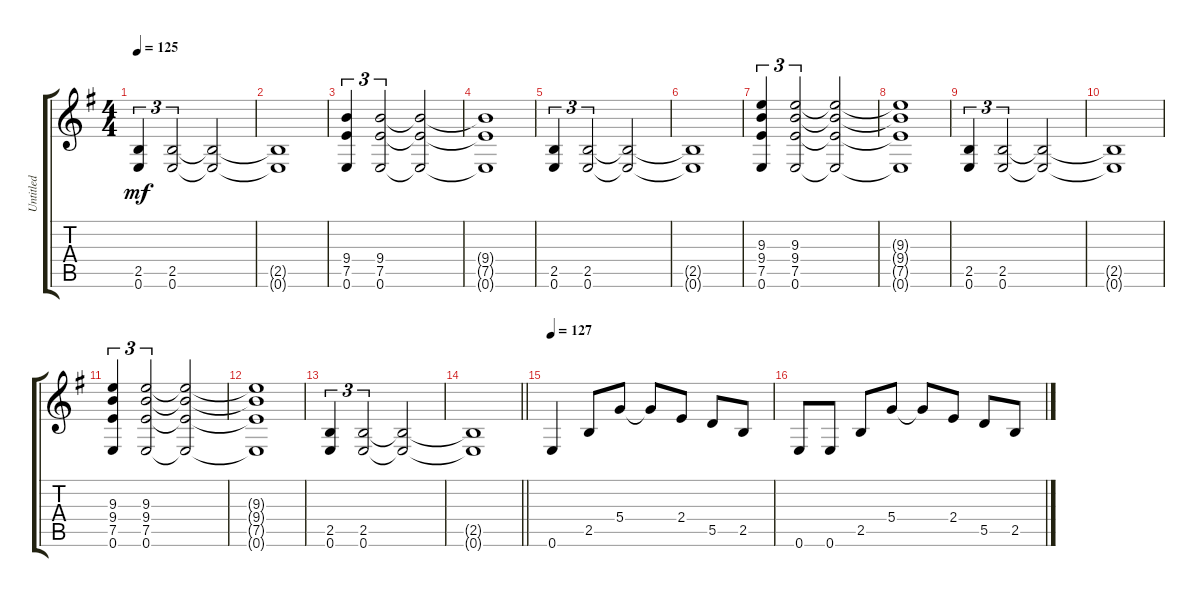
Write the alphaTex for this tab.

\track ("Untitled" "Untitled") {instrument overdrivenguitar}
\staff {score tabs}
\tuning (E4 B3 G3 D3 A2 E2) {hide}
\ts (4 4)
\tempo 125
\clef g2
\ks g
(2.5 0.6).4{tu (3 2) dy mf instrument overdrivenguitar} (2.5 0.6).2{tu (3 2)} (2.5{t} 0.6{t}).2 |
(2.5{t} 0.6{t}).1 |
(9.4 7.5 0.6).4{tu (3 2)} (9.4 7.5 0.6).2{tu (3 2)} (9.4{t} 7.5{t} 0.6{t}).2 |
(9.4{t} 7.5{t} 0.6{t}).1 |
(2.5 0.6).4{tu (3 2)} (2.5 0.6).2{tu (3 2)} (2.5{t} 0.6{t}).2 |
(2.5{t} 0.6{t}).1 |
(9.3 9.4 7.5 0.6).4{tu (3 2)} (9.3 9.4 7.5 0.6).2{tu (3 2)} (9.3{t} 9.4{t} 7.5{t} 0.6{t}).2 |
(9.3{t} 9.4{t} 7.5{t} 0.6{t}).1 |
(2.5 0.6).4{tu (3 2)} (2.5 0.6).2{tu (3 2)} (2.5{t} 0.6{t}).2 |
(2.5{t} 0.6{t}).1 |
(9.3 9.4 7.5 0.6).4{tu (3 2)} (9.3 9.4 7.5 0.6).2{tu (3 2)} (9.3{t} 9.4{t} 7.5{t} 0.6{t}).2 |
(9.3{t} 9.4{t} 7.5{t} 0.6{t}).1 |
(2.5 0.6).4{tu (3 2)} (2.5 0.6).2{tu (3 2)} (2.5{t} 0.6{t}).2 |
\barLineRight lightlight
(2.5{t} 0.6{t}).1 |
\tempo 127
0.6.4 2.5.8 5.4.8 5.4{t}.8 2.4.8 5.5.8 2.5.8 |
0.6.8 0.6.8 2.5.8 5.4.8 5.4{t}.8 2.4.8 5.5.8 2.5.8
